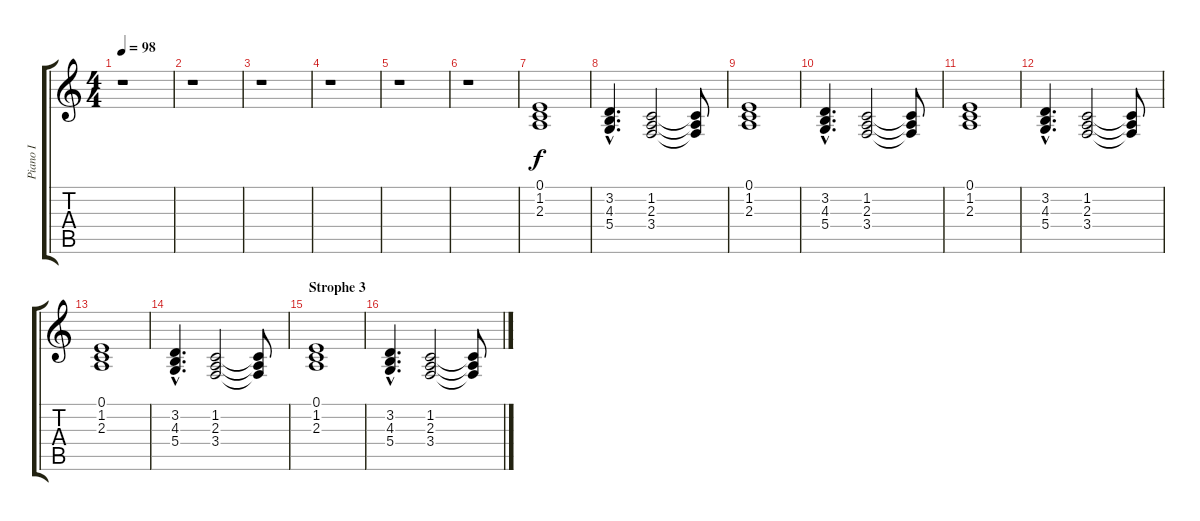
\track ("Piano I" "Piano I") {instrument acousticgrandpiano}
\staff {score tabs}
\tuning (E4 B3 G3 D3 A2 E2) {hide}
\ts (4 4)
\tempo 98
\clef g2
\ks c
r.1{dy f} |
r.1 |
r.1 |
r.1 |
r.1 |
r.1 |
(0.1 1.2 2.3).1 |
(3.2{hac} 4.3{hac} 5.4{hac}).4{d} (1.2 2.3 3.4).2 (1.2{t} 2.3{t} 3.4{t}).8 |
(0.1 1.2 2.3).1 |
(3.2{hac} 4.3{hac} 5.4{hac}).4{d} (1.2 2.3 3.4).2 (1.2{t} 2.3{t} 3.4{t}).8 |
(0.1 1.2 2.3).1 |
(3.2{hac} 4.3{hac} 5.4{hac}).4{d} (1.2 2.3 3.4).2 (1.2{t} 2.3{t} 3.4{t}).8 |
(0.1 1.2 2.3).1 |
(3.2{hac} 4.3{hac} 5.4{hac}).4{d} (1.2 2.3 3.4).2 (1.2{t} 2.3{t} 3.4{t}).8 |
\section ("" "Strophe 3")
(0.1 1.2 2.3).1 |
(3.2{hac} 4.3{hac} 5.4{hac}).4{d} (1.2 2.3 3.4).2 (1.2{t} 2.3{t} 3.4{t}).8
